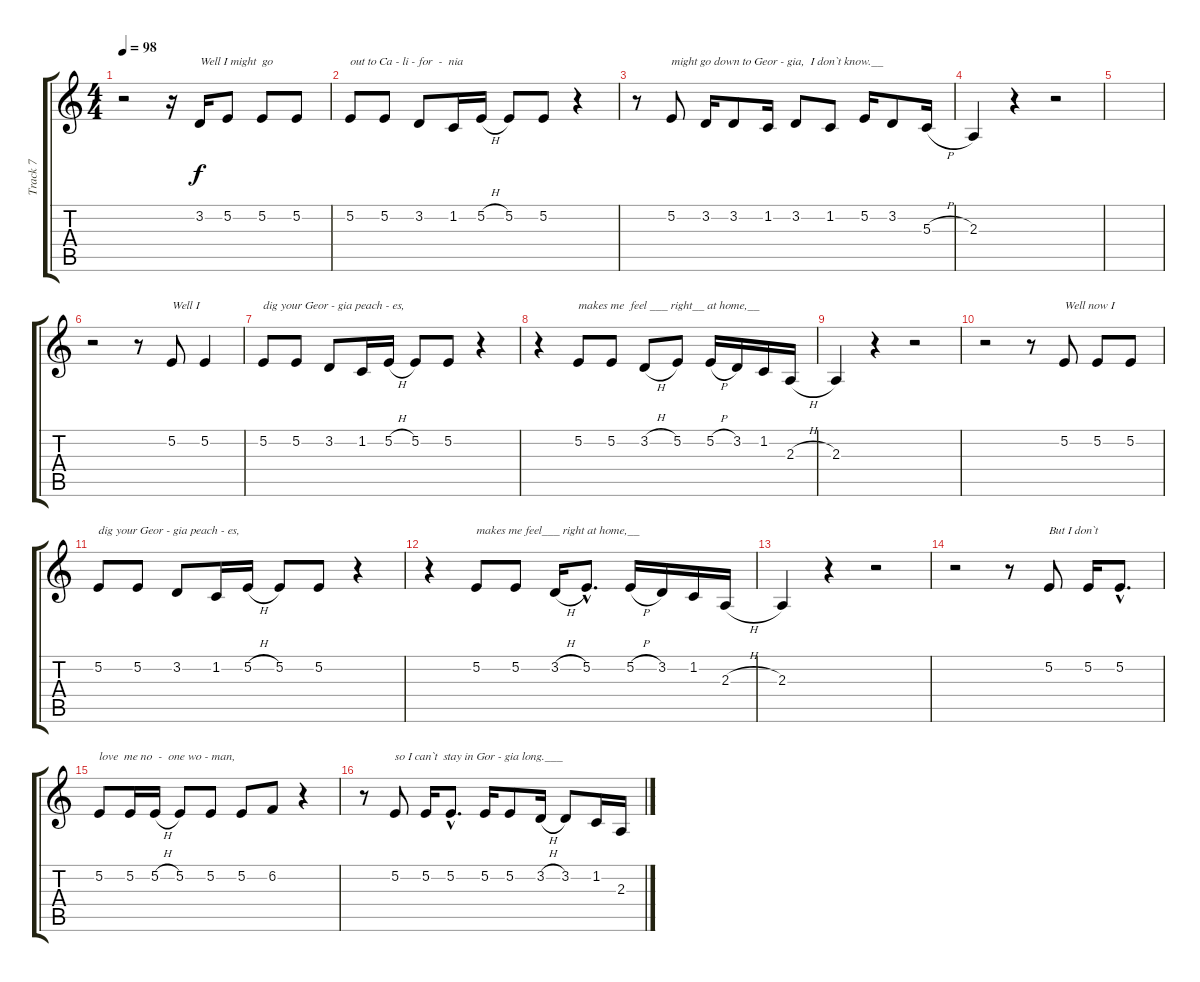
\track ("Track 7" "Track 7") {instrument flute}
\staff {score tabs}
\tuning (E4 B3 G3 D3 A2 E2) {hide}
\ts (4 4)
\tempo 98
\clef g2
\ks c
r.2{dy f} r.16 3.2.16{txt "Well I might  go"} 5.2.8 5.2.8 5.2.8 |
5.2.8{txt "out to Ca - li - for  -  nia"} 5.2.8 3.2.8 1.2.16 5.2{h}.16 5.2.8 5.2.8 r.4 |
r.8 5.2.8{txt "might go down to Geor - gia,  I don`t know.__"} 3.2.16 3.2.8 1.2.16 3.2.8 1.2.8 5.2.16 3.2.8 5.3{h}.16 |
2.3.4 r.4 r.2 |
|
r.2 r.8 5.2.8{txt "Well I"} 5.2.4 |
5.2.8{txt "dig your Geor - gia peach - es,"} 5.2.8 3.2.8 1.2.16 5.2{h}.16 5.2.8 5.2.8 r.4 |
r.4 5.2.8{txt "makes me  feel ___ right__ at home,__"} 5.2.8 3.2{h}.8 5.2.8 5.2{h}.16 3.2.16 1.2.16 2.3{h}.16 |
2.3.4 r.4 r.2 |
r.2 r.8 5.2.8{txt "Well now I"} 5.2.8 5.2.8 |
5.2.8{txt "dig your Geor - gia peach - es,"} 5.2.8 3.2.8 1.2.16 5.2{h}.16 5.2.8 5.2.8 r.4 |
r.4 5.2.8{txt "makes me feel___ right at home,__"} 5.2.8 3.2{h}.16 5.2{hac}.8{d} 5.2{h}.16 3.2.16 1.2.16 2.3{h}.16 |
2.3.4 r.4 r.2 |
r.2 r.8 5.2.8{txt "But I don`t"} 5.2.16 5.2{hac}.8{d} |
5.2.8{txt "love  me no  -  one wo - man,"} 5.2.16 5.2{h}.16 5.2.8 5.2.8 5.2.8 6.2.8 r.4 |
r.8 5.2.8{txt "so I can`t  stay in Gor - gia long.___"} 5.2.16 5.2{hac}.8{d} 5.2.16 5.2.8 3.2{h}.16 3.2.8 1.2.16 2.3{h}.16
